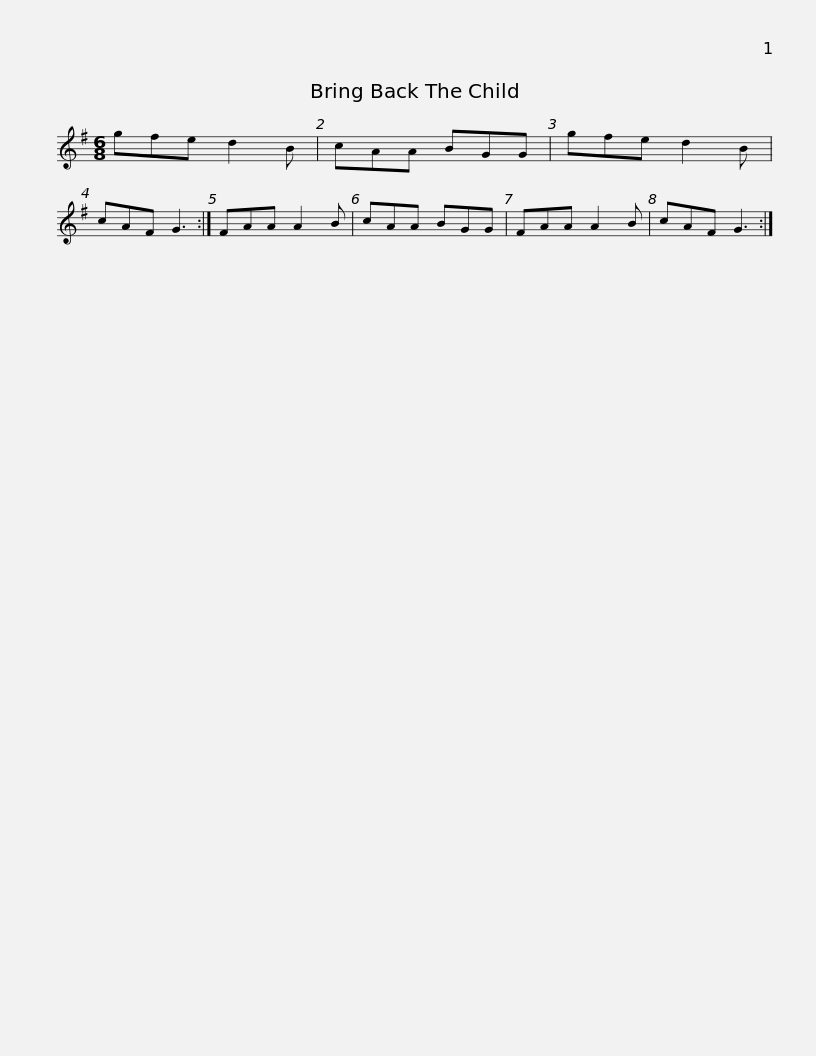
X:1
L:1/8
M:6/8
I:linebreak $
K:G
V:1 treble
V:1
 gfe d2 B | cAA BGG | gfe d2 B | cAF G3 :| FAA A2 B | %5
 cAA BGG | FAA A2 B | cAF G3 :| %8
